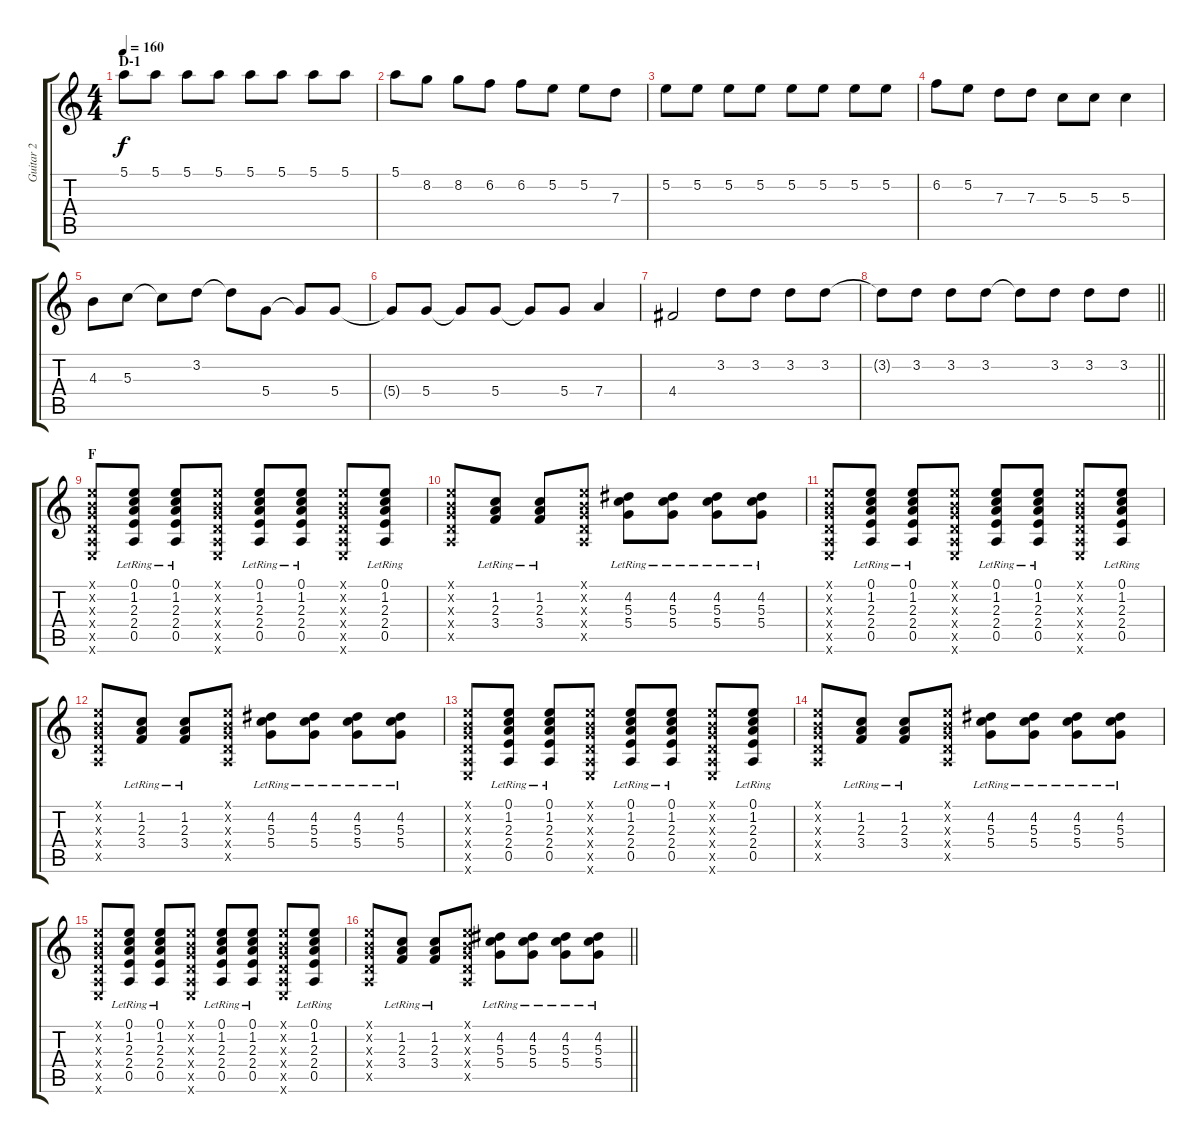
\track ("Guitar 2" "Guitar 2") {instrument overdrivenguitar}
\staff {score tabs}
\tuning (E4 B3 G3 D3 A2 E2) {hide}
\ts (4 4)
\section ("" "D-1")
\tempo 160
\clef g2
\ks c
5.1.8{dy f} 5.1.8 5.1.8 5.1.8 5.1.8 5.1.8 5.1.8 5.1.8 |
5.1.8 8.2.8 8.2.8 6.2.8 6.2.8 5.2.8 5.2.8 7.3.8 |
5.2.8 5.2.8 5.2.8 5.2.8 5.2.8 5.2.8 5.2.8 5.2.8 |
6.2.8 5.2.8 7.3.8 7.3.8 5.3.8 5.3.8 5.3.4 |
4.3.8 5.3.8 5.3{t}.8 3.2.8 3.2{t}.8 5.4.8 5.4{t}.8 5.4.8 |
5.4{t}.8 5.4.8 5.4{t}.8 5.4.8 5.4{t}.8 5.4.8 7.4.4 |
4.4.2 3.2.8 3.2.8 3.2.8 3.2.8 |
\barLineRight lightlight
3.2{t}.8 3.2.8 3.2.8 3.2.8 3.2{t}.8 3.2.8 3.2.8 3.2.8 |
\section ("" "F")
(0.1{x} 0.2{x} 0.3{x} 0.4{x} 0.5{x} 0.6{x}).8 (0.1{lr} 1.2{lr} 2.3{lr} 2.4{lr} 0.5{lr}).8 (0.1{lr} 1.2{lr} 2.3{lr} 2.4{lr} 0.5{lr}).8 (0.1{x} 0.2{x} 0.3{x} 0.4{x} 0.5{x} 0.6{x}).8 (0.1{lr} 1.2{lr} 2.3{lr} 2.4{lr} 0.5{lr}).8 (0.1{lr} 1.2{lr} 2.3{lr} 2.4{lr} 0.5{lr}).8 (0.1{x} 0.2{x} 0.3{x} 0.4{x} 0.5{x} 0.6{x}).8 (0.1{lr} 1.2{lr} 2.3{lr} 2.4{lr} 0.5{lr}).8 |
(0.1{x} 0.2{x} 0.3{x} 0.4{x} 0.5{x}).8 (1.2{lr} 2.3{lr} 3.4{lr}).8 (1.2{lr} 2.3{lr} 3.4{lr}).8 (0.1{x} 0.2{x} 0.3{x} 0.4{x} 0.5{x}).8 (4.2{lr} 5.3{lr} 5.4{lr}).8 (4.2{lr} 5.3{lr} 5.4{lr}).8 (4.2{lr} 5.3{lr} 5.4{lr}).8 (4.2{lr} 5.3{lr} 5.4{lr}).8 |
(0.1{x} 0.2{x} 0.3{x} 0.4{x} 0.5{x} 0.6{x}).8 (0.1{lr} 1.2{lr} 2.3{lr} 2.4{lr} 0.5{lr}).8 (0.1{lr} 1.2{lr} 2.3{lr} 2.4{lr} 0.5{lr}).8 (0.1{x} 0.2{x} 0.3{x} 0.4{x} 0.5{x} 0.6{x}).8 (0.1{lr} 1.2{lr} 2.3{lr} 2.4{lr} 0.5{lr}).8 (0.1{lr} 1.2{lr} 2.3{lr} 2.4{lr} 0.5{lr}).8 (0.1{x} 0.2{x} 0.3{x} 0.4{x} 0.5{x} 0.6{x}).8 (0.1{lr} 1.2{lr} 2.3{lr} 2.4{lr} 0.5{lr}).8 |
(0.1{x} 0.2{x} 0.3{x} 0.4{x} 0.5{x}).8 (1.2{lr} 2.3{lr} 3.4{lr}).8 (1.2{lr} 2.3{lr} 3.4{lr}).8 (0.1{x} 0.2{x} 0.3{x} 0.4{x} 0.5{x}).8 (4.2{lr} 5.3{lr} 5.4{lr}).8 (4.2{lr} 5.3{lr} 5.4{lr}).8 (4.2{lr} 5.3{lr} 5.4{lr}).8 (4.2{lr} 5.3{lr} 5.4{lr}).8 |
(0.1{x} 0.2{x} 0.3{x} 0.4{x} 0.5{x} 0.6{x}).8 (0.1{lr} 1.2{lr} 2.3{lr} 2.4{lr} 0.5{lr}).8 (0.1{lr} 1.2{lr} 2.3{lr} 2.4{lr} 0.5{lr}).8 (0.1{x} 0.2{x} 0.3{x} 0.4{x} 0.5{x} 0.6{x}).8 (0.1{lr} 1.2{lr} 2.3{lr} 2.4{lr} 0.5{lr}).8 (0.1{lr} 1.2{lr} 2.3{lr} 2.4{lr} 0.5{lr}).8 (0.1{x} 0.2{x} 0.3{x} 0.4{x} 0.5{x} 0.6{x}).8 (0.1{lr} 1.2{lr} 2.3{lr} 2.4{lr} 0.5{lr}).8 |
(0.1{x} 0.2{x} 0.3{x} 0.4{x} 0.5{x}).8 (1.2{lr} 2.3{lr} 3.4{lr}).8 (1.2{lr} 2.3{lr} 3.4{lr}).8 (0.1{x} 0.2{x} 0.3{x} 0.4{x} 0.5{x}).8 (4.2{lr} 5.3{lr} 5.4{lr}).8 (4.2{lr} 5.3{lr} 5.4{lr}).8 (4.2{lr} 5.3{lr} 5.4{lr}).8 (4.2{lr} 5.3{lr} 5.4{lr}).8 |
(0.1{x} 0.2{x} 0.3{x} 0.4{x} 0.5{x} 0.6{x}).8 (0.1{lr} 1.2{lr} 2.3{lr} 2.4{lr} 0.5{lr}).8 (0.1{lr} 1.2{lr} 2.3{lr} 2.4{lr} 0.5{lr}).8 (0.1{x} 0.2{x} 0.3{x} 0.4{x} 0.5{x} 0.6{x}).8 (0.1{lr} 1.2{lr} 2.3{lr} 2.4{lr} 0.5{lr}).8 (0.1{lr} 1.2{lr} 2.3{lr} 2.4{lr} 0.5{lr}).8 (0.1{x} 0.2{x} 0.3{x} 0.4{x} 0.5{x} 0.6{x}).8 (0.1{lr} 1.2{lr} 2.3{lr} 2.4{lr} 0.5{lr}).8 |
\barLineRight lightlight
(0.1{x} 0.2{x} 0.3{x} 0.4{x} 0.5{x}).8 (1.2{lr} 2.3{lr} 3.4{lr}).8 (1.2{lr} 2.3{lr} 3.4{lr}).8 (0.1{x} 0.2{x} 0.3{x} 0.4{x} 0.5{x}).8 (4.2{lr} 5.3{lr} 5.4{lr}).8 (4.2{lr} 5.3{lr} 5.4{lr}).8 (4.2{lr} 5.3{lr} 5.4{lr}).8 (4.2{lr} 5.3{lr} 5.4{lr}).8
